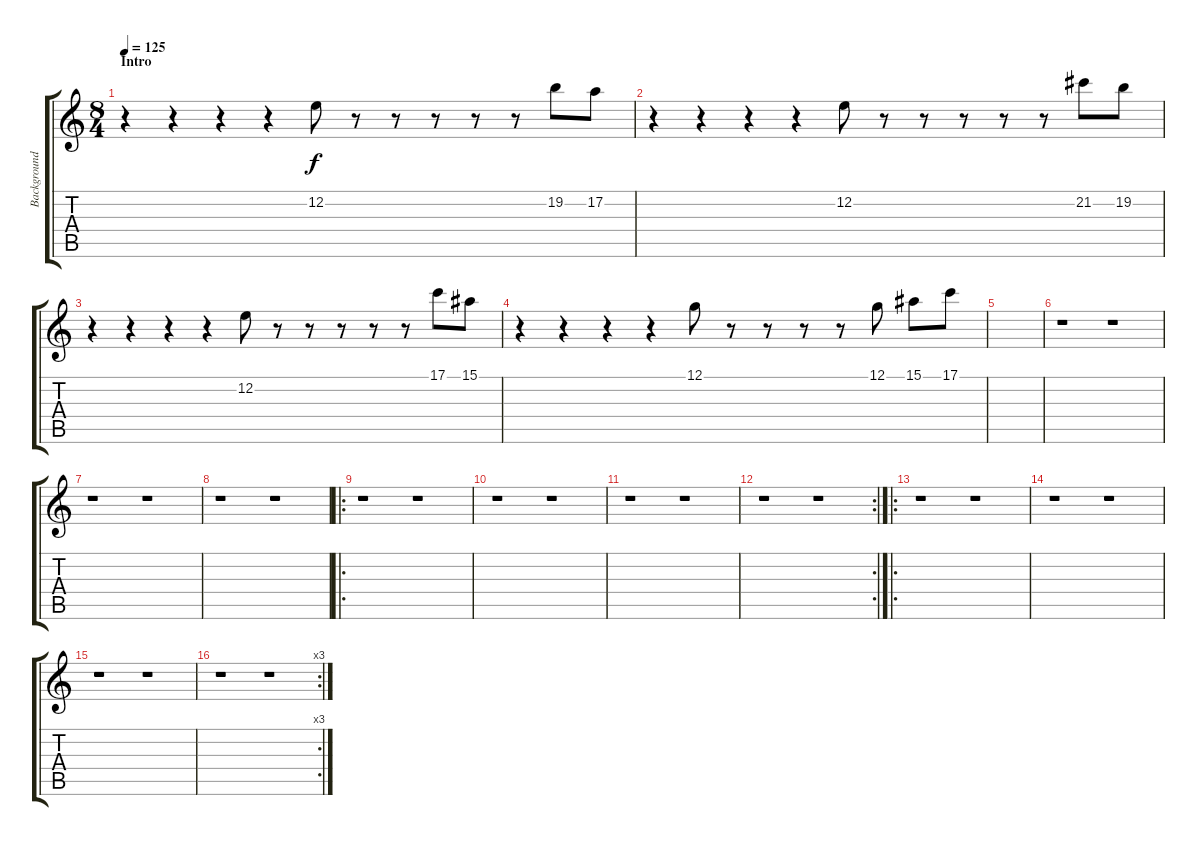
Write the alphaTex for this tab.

\track ("Background Sound" "Background") {instrument kalimba}
\staff {score tabs}
\tuning (G4 E4 A3 D3 G2 C2) {hide}
\ts (8 4)
\section ("" "Intro")
\tempo 125
\clef g2
\ks c
r.4{dy f instrument kalimba} r.4 r.4 r.4 12.2.8 r.8 r.8 r.8 r.8 r.8 19.2.8 17.2.8 |
r.4 r.4 r.4 r.4 12.2.8 r.8 r.8 r.8 r.8 r.8 21.2.8 19.2.8 |
r.4 r.4 r.4 r.4 12.2.8 r.8 r.8 r.8 r.8 r.8 17.1.8 15.1.8 |
r.4 r.4 r.4 r.4 12.1.8 r.8 r.8 r.8 r.8 12.1.8 15.1.8 17.1.8 |
|
r.1 r.1 |
r.1 r.1 |
r.1 r.1 |
\ro
r.1 r.1 |
r.1 r.1 |
r.1 r.1 |
\rc 2
r.1 r.1 |
\ro
r.1 r.1 |
r.1 r.1 |
r.1 r.1 |
\rc 3
r.1 r.1
